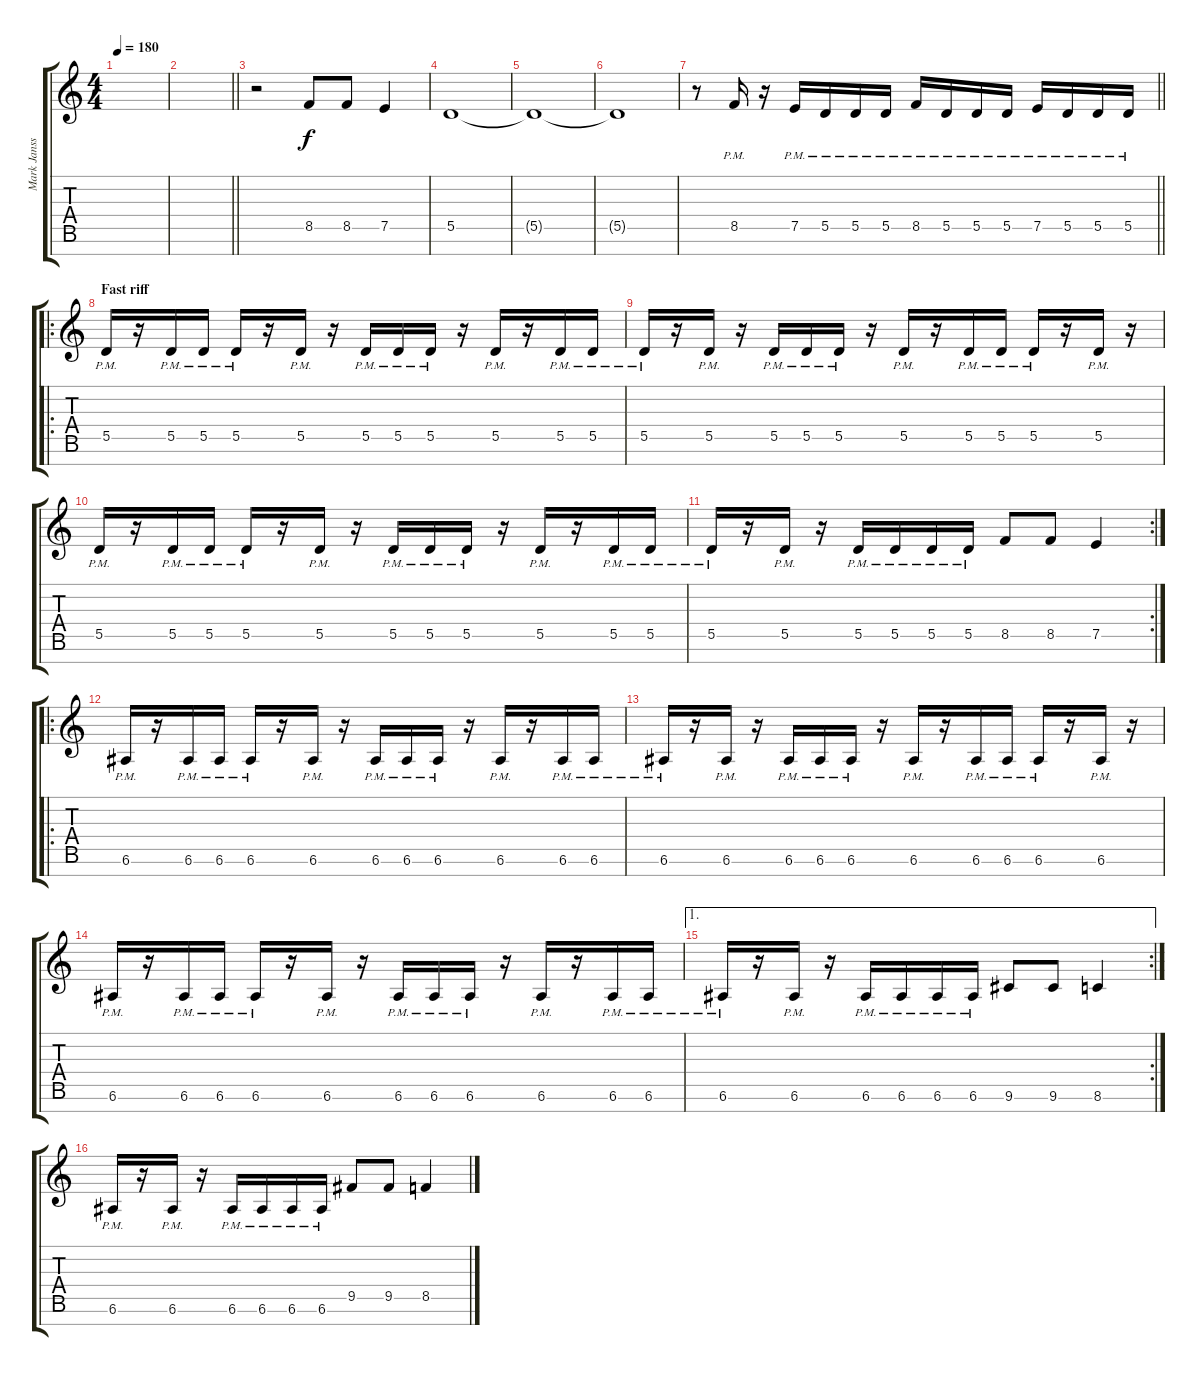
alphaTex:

\track ("Mark Janssen" "Mark Janss") {instrument distortionguitar}
\staff {score tabs}
\tuning (E4 B3 G3 D3 A2 E2 B1) {hide}
\ts (4 4)
\tempo 180
\clef g2
\ks c
|
\barLineRight lightlight
|
\section ("" "")
r.2 8.5.8 8.5.8 7.5.4 |
5.5.1 |
5.5{t}.1 |
5.5{t}.1 |
\barLineRight lightlight
r.8 8.5{pm}.16 r.16 7.5{pm}.16 5.5{pm}.16 5.5{pm}.16 5.5{pm}.16 8.5{pm}.16 5.5{pm}.16 5.5{pm}.16 5.5{pm}.16 7.5{pm}.16 5.5{pm}.16 5.5{pm}.16 5.5{pm}.16 |
\ro
\section ("" "Fast riff")
5.5{pm}.16 r.16 5.5{pm}.16 5.5{pm}.16 5.5{pm}.16 r.16 5.5{pm}.16 r.16 5.5{pm}.16 5.5{pm}.16 5.5{pm}.16 r.16 5.5{pm}.16 r.16 5.5{pm}.16 5.5{pm}.16 |
5.5{pm}.16 r.16 5.5{pm}.16 r.16 5.5{pm}.16 5.5{pm}.16 5.5{pm}.16 r.16 5.5{pm}.16 r.16 5.5{pm}.16 5.5{pm}.16 5.5{pm}.16 r.16 5.5{pm}.16 r.16 |
5.5{pm}.16 r.16 5.5{pm}.16 5.5{pm}.16 5.5{pm}.16 r.16 5.5{pm}.16 r.16 5.5{pm}.16 5.5{pm}.16 5.5{pm}.16 r.16 5.5{pm}.16 r.16 5.5{pm}.16 5.5{pm}.16 |
\rc 2
5.5{pm}.16 r.16 5.5{pm}.16 r.16 5.5{pm}.16 5.5{pm}.16 5.5{pm}.16 5.5{pm}.16 8.5.8 8.5.8 7.5.4 |
\ro
6.6{pm}.16 r.16 6.6{pm}.16 6.6{pm}.16 6.6{pm}.16 r.16 6.6{pm}.16 r.16 6.6{pm}.16 6.6{pm}.16 6.6{pm}.16 r.16 6.6{pm}.16 r.16 6.6{pm}.16 6.6{pm}.16 |
6.6{pm}.16 r.16 6.6{pm}.16 r.16 6.6{pm}.16 6.6{pm}.16 6.6{pm}.16 r.16 6.6{pm}.16 r.16 6.6{pm}.16 6.6{pm}.16 6.6{pm}.16 r.16 6.6{pm}.16 r.16 |
6.6{pm}.16 r.16 6.6{pm}.16 6.6{pm}.16 6.6{pm}.16 r.16 6.6{pm}.16 r.16 6.6{pm}.16 6.6{pm}.16 6.6{pm}.16 r.16 6.6{pm}.16 r.16 6.6{pm}.16 6.6{pm}.16 |
\ae 1
\rc 2
6.6{pm}.16 r.16 6.6{pm}.16 r.16 6.6{pm}.16 6.6{pm}.16 6.6{pm}.16 6.6{pm}.16 9.6.8 9.6.8 8.6.4 |
6.6{pm}.16 r.16 6.6{pm}.16 r.16 6.6{pm}.16 6.6{pm}.16 6.6{pm}.16 6.6{pm}.16 9.5.8 9.5.8 8.5.4
